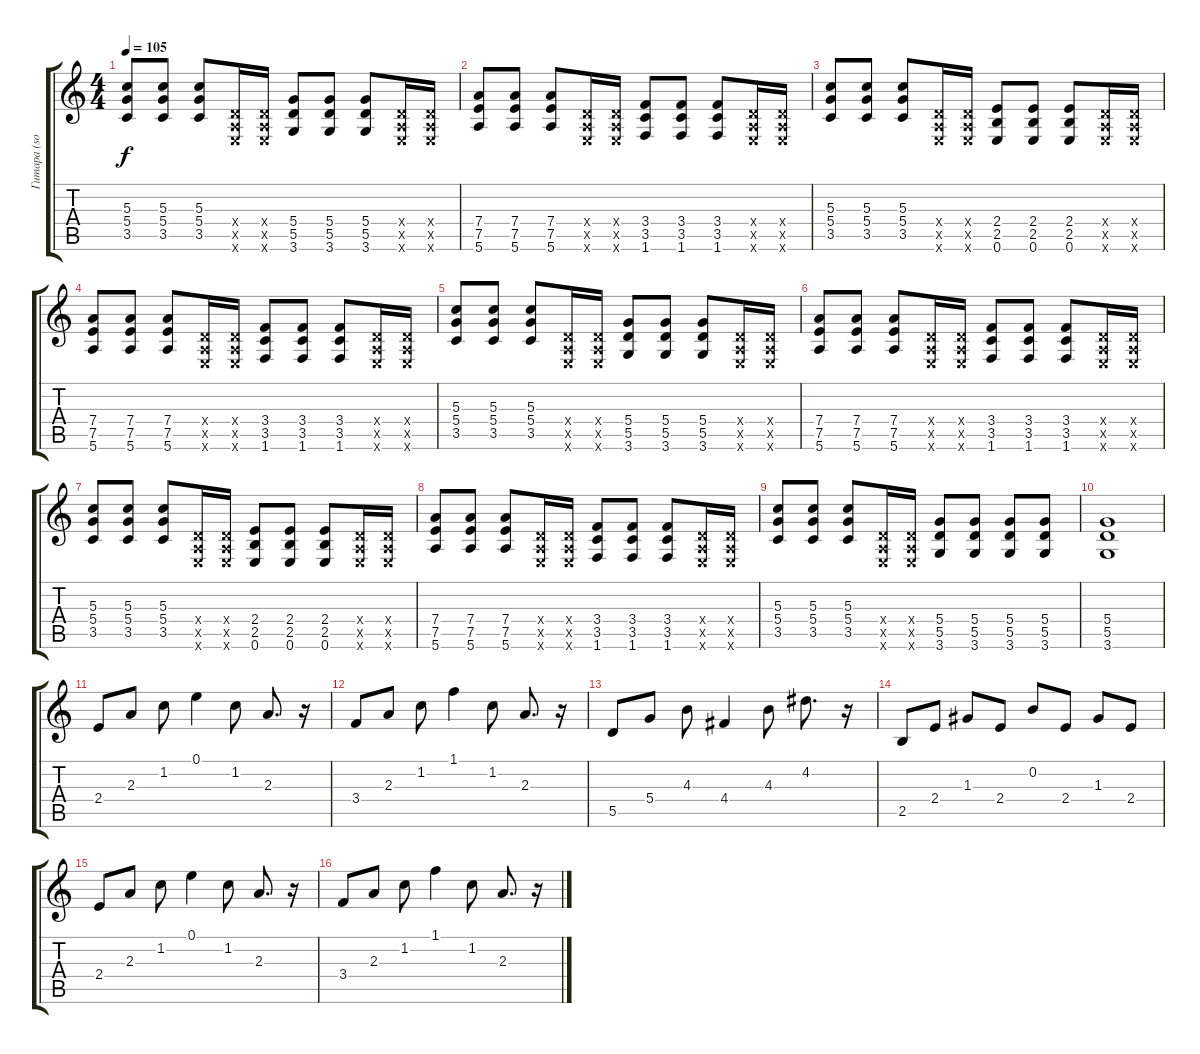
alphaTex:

\track ("Гитара (soft distortion)" "Гитара (so") {instrument distortionguitar}
\staff {score tabs}
\tuning (E4 B3 G3 D3 A2 E2) {hide}
\ts (4 4)
\tempo 105
\clef g2
\ks c
(5.3 5.4 3.5).8{dy f} (5.3 5.4 3.5).8 (5.3 5.4 3.5).8 (0.4{x} 0.5{x} 0.6{x}).16 (0.4{x} 0.5{x} 0.6{x}).16 (5.4 5.5 3.6).8 (5.4 5.5 3.6).8 (5.4 5.5 3.6).8 (0.4{x} 0.5{x} 0.6{x}).16 (0.4{x} 0.5{x} 0.6{x}).16 |
(7.4 7.5 5.6).8 (7.4 7.5 5.6).8 (7.4 7.5 5.6).8 (0.4{x} 0.5{x} 0.6{x}).16 (0.4{x} 0.5{x} 0.6{x}).16 (3.4 3.5 1.6).8 (3.4 3.5 1.6).8 (3.4 3.5 1.6).8 (0.4{x} 0.5{x} 0.6{x}).16 (0.4{x} 0.5{x} 0.6{x}).16 |
(5.3 5.4 3.5).8 (5.3 5.4 3.5).8 (5.3 5.4 3.5).8 (0.4{x} 0.5{x} 0.6{x}).16 (0.4{x} 0.5{x} 0.6{x}).16 (2.4 2.5 0.6).8 (2.4 2.5 0.6).8 (2.4 2.5 0.6).8 (0.4{x} 0.5{x} 0.6{x}).16 (0.4{x} 0.5{x} 0.6{x}).16 |
(7.4 7.5 5.6).8 (7.4 7.5 5.6).8 (7.4 7.5 5.6).8 (0.4{x} 0.5{x} 0.6{x}).16 (0.4{x} 0.5{x} 0.6{x}).16 (3.4 3.5 1.6).8 (3.4 3.5 1.6).8 (3.4 3.5 1.6).8 (0.4{x} 0.5{x} 0.6{x}).16 (0.4{x} 0.5{x} 0.6{x}).16 |
(5.3 5.4 3.5).8 (5.3 5.4 3.5).8 (5.3 5.4 3.5).8 (0.4{x} 0.5{x} 0.6{x}).16 (0.4{x} 0.5{x} 0.6{x}).16 (5.4 5.5 3.6).8 (5.4 5.5 3.6).8 (5.4 5.5 3.6).8 (0.4{x} 0.5{x} 0.6{x}).16 (0.4{x} 0.5{x} 0.6{x}).16 |
(7.4 7.5 5.6).8 (7.4 7.5 5.6).8 (7.4 7.5 5.6).8 (0.4{x} 0.5{x} 0.6{x}).16 (0.4{x} 0.5{x} 0.6{x}).16 (3.4 3.5 1.6).8 (3.4 3.5 1.6).8 (3.4 3.5 1.6).8 (0.4{x} 0.5{x} 0.6{x}).16 (0.4{x} 0.5{x} 0.6{x}).16 |
(5.3 5.4 3.5).8 (5.3 5.4 3.5).8 (5.3 5.4 3.5).8 (0.4{x} 0.5{x} 0.6{x}).16 (0.4{x} 0.5{x} 0.6{x}).16 (2.4 2.5 0.6).8 (2.4 2.5 0.6).8 (2.4 2.5 0.6).8 (0.4{x} 0.5{x} 0.6{x}).16 (0.4{x} 0.5{x} 0.6{x}).16 |
(7.4 7.5 5.6).8 (7.4 7.5 5.6).8 (7.4 7.5 5.6).8 (0.4{x} 0.5{x} 0.6{x}).16 (0.4{x} 0.5{x} 0.6{x}).16 (3.4 3.5 1.6).8 (3.4 3.5 1.6).8 (3.4 3.5 1.6).8 (0.4{x} 0.5{x} 0.6{x}).16 (0.4{x} 0.5{x} 0.6{x}).16 |
(5.3 5.4 3.5).8 (5.3 5.4 3.5).8 (5.3 5.4 3.5).8 (0.4{x} 0.5{x} 0.6{x}).16 (0.4{x} 0.5{x} 0.6{x}).16 (5.4 5.5 3.6).8 (5.4 5.5 3.6).8 (5.4 5.5 3.6).8 (5.4 5.5 3.6).8 |
(5.4 5.5 3.6).1 |
2.4.8 2.3.8 1.2.8 0.1.4 1.2.8 2.3.8{d} r.16 |
3.4.8 2.3.8 1.2.8 1.1.4 1.2.8 2.3.8{d} r.16 |
5.5.8 5.4.8 4.3.8 4.4.4 4.3.8 4.2.8{d} r.16 |
2.5.8 2.4.8 1.3.8 2.4.8 0.2.8 2.4.8 1.3.8 2.4.8 |
2.4.8 2.3.8 1.2.8 0.1.4 1.2.8 2.3.8{d} r.16 |
3.4.8 2.3.8 1.2.8 1.1.4 1.2.8 2.3.8{d} r.16
